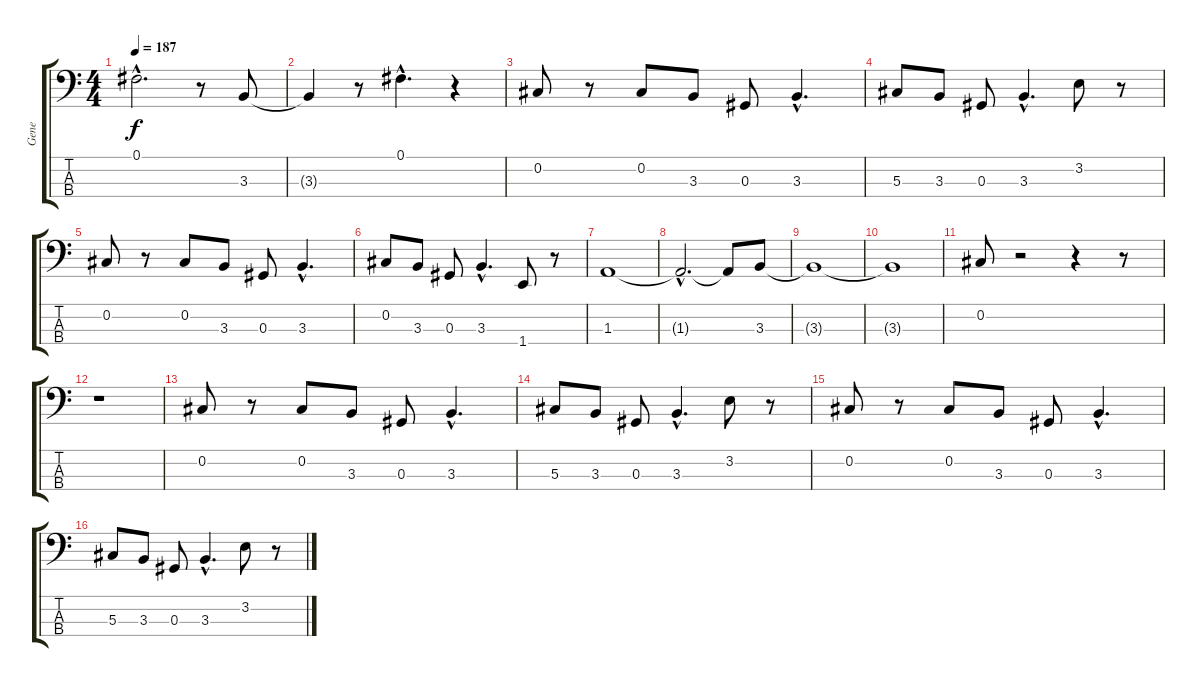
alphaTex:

\track ("Gene" "Gene") {instrument electricbasspick}
\staff {score tabs}
\tuning (Gb2 Db2 Ab1 Eb1) {hide}
\ts (4 4)
\tempo 187
\clef f4
\ks c
0.1{hac t}.2{d dy f} r.8 3.3.8 |
3.3{t}.4 r.8 0.1{hac}.4{d} r.4 |
0.2.8 r.8 0.2.8 3.3.8 0.3.8 3.3{hac}.4{d} |
5.3.8 3.3.8 0.3.8 3.3{hac}.4{d} 3.2.8 r.8 |
0.2.8 r.8 0.2.8 3.3.8 0.3.8 3.3{hac}.4{d} |
0.2.8 3.3.8 0.3.8 3.3{hac}.4{d} 1.4.8 r.8 |
1.3.1 |
1.3{hac t}.2{d} 1.3{t}.8 3.3.8 |
3.3{t}.1 |
3.3{t}.1 |
0.2.8 r.2 r.4 r.8 |
r.1 |
0.2.8 r.8 0.2.8 3.3.8 0.3.8 3.3{hac}.4{d} |
5.3.8 3.3.8 0.3.8 3.3{hac}.4{d} 3.2.8 r.8 |
0.2.8 r.8 0.2.8 3.3.8 0.3.8 3.3{hac}.4{d} |
5.3.8 3.3.8 0.3.8 3.3{hac}.4{d} 3.2.8 r.8
